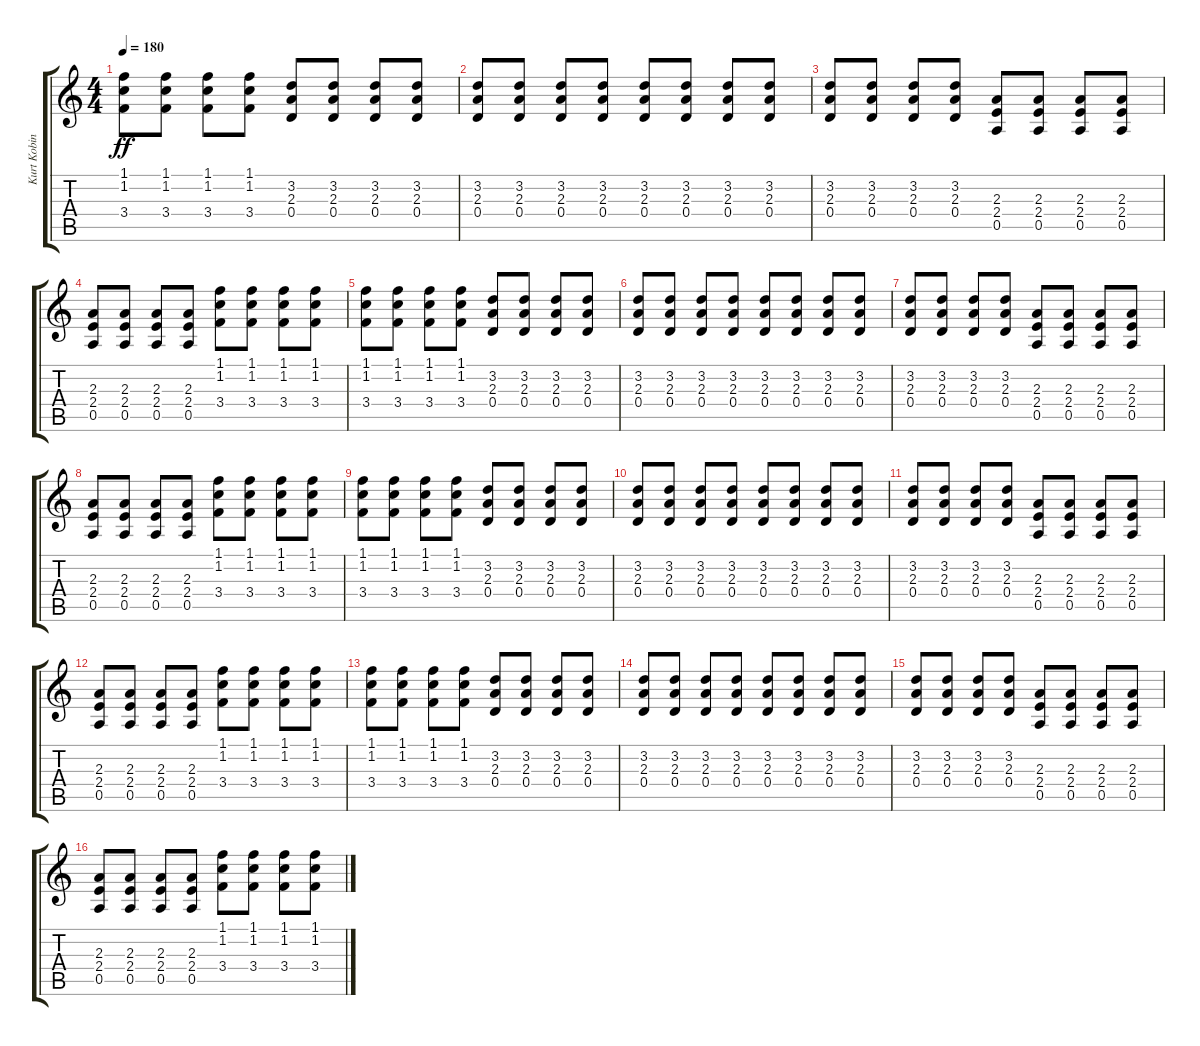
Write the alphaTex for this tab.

\track ("Kurt Kobin - Electric Guitar" "Kurt Kobin") {instrument distortionguitar}
\staff {score tabs}
\tuning (E4 B3 G3 D3 A2 E2) {hide}
\ts (4 4)
\tempo 180
\clef g2
\ks c
(1.1 1.2 3.4).8{dy ff} (1.1 1.2 3.4).8 (1.1 1.2 3.4).8 (1.1 1.2 3.4).8 (3.2 2.3 0.4).8 (3.2 2.3 0.4).8 (3.2 2.3 0.4).8 (3.2 2.3 0.4).8 |
(3.2 2.3 0.4).8 (3.2 2.3 0.4).8 (3.2 2.3 0.4).8 (3.2 2.3 0.4).8 (3.2 2.3 0.4).8 (3.2 2.3 0.4).8 (3.2 2.3 0.4).8 (3.2 2.3 0.4).8 |
(3.2 2.3 0.4).8 (3.2 2.3 0.4).8 (3.2 2.3 0.4).8 (3.2 2.3 0.4).8 (2.3 2.4 0.5).8 (2.3 2.4 0.5).8 (2.3 2.4 0.5).8 (2.3 2.4 0.5).8 |
(2.3 2.4 0.5).8 (2.3 2.4 0.5).8 (2.3 2.4 0.5).8 (2.3 2.4 0.5).8 (1.1 1.2 3.4).8 (1.1 1.2 3.4).8 (1.1 1.2 3.4).8 (1.1 1.2 3.4).8 |
(1.1 1.2 3.4).8 (1.1 1.2 3.4).8 (1.1 1.2 3.4).8 (1.1 1.2 3.4).8 (3.2 2.3 0.4).8 (3.2 2.3 0.4).8 (3.2 2.3 0.4).8 (3.2 2.3 0.4).8 |
(3.2 2.3 0.4).8 (3.2 2.3 0.4).8 (3.2 2.3 0.4).8 (3.2 2.3 0.4).8 (3.2 2.3 0.4).8 (3.2 2.3 0.4).8 (3.2 2.3 0.4).8 (3.2 2.3 0.4).8 |
(3.2 2.3 0.4).8 (3.2 2.3 0.4).8 (3.2 2.3 0.4).8 (3.2 2.3 0.4).8 (2.3 2.4 0.5).8 (2.3 2.4 0.5).8 (2.3 2.4 0.5).8 (2.3 2.4 0.5).8 |
(2.3 2.4 0.5).8 (2.3 2.4 0.5).8 (2.3 2.4 0.5).8 (2.3 2.4 0.5).8 (1.1 1.2 3.4).8 (1.1 1.2 3.4).8 (1.1 1.2 3.4).8 (1.1 1.2 3.4).8 |
(1.1 1.2 3.4).8 (1.1 1.2 3.4).8 (1.1 1.2 3.4).8 (1.1 1.2 3.4).8 (3.2 2.3 0.4).8 (3.2 2.3 0.4).8 (3.2 2.3 0.4).8 (3.2 2.3 0.4).8 |
(3.2 2.3 0.4).8 (3.2 2.3 0.4).8 (3.2 2.3 0.4).8 (3.2 2.3 0.4).8 (3.2 2.3 0.4).8 (3.2 2.3 0.4).8 (3.2 2.3 0.4).8 (3.2 2.3 0.4).8 |
(3.2 2.3 0.4).8 (3.2 2.3 0.4).8 (3.2 2.3 0.4).8 (3.2 2.3 0.4).8 (2.3 2.4 0.5).8 (2.3 2.4 0.5).8 (2.3 2.4 0.5).8 (2.3 2.4 0.5).8 |
(2.3 2.4 0.5).8 (2.3 2.4 0.5).8 (2.3 2.4 0.5).8 (2.3 2.4 0.5).8 (1.1 1.2 3.4).8 (1.1 1.2 3.4).8 (1.1 1.2 3.4).8 (1.1 1.2 3.4).8 |
(1.1 1.2 3.4).8 (1.1 1.2 3.4).8 (1.1 1.2 3.4).8 (1.1 1.2 3.4).8 (3.2 2.3 0.4).8 (3.2 2.3 0.4).8 (3.2 2.3 0.4).8 (3.2 2.3 0.4).8 |
(3.2 2.3 0.4).8 (3.2 2.3 0.4).8 (3.2 2.3 0.4).8 (3.2 2.3 0.4).8 (3.2 2.3 0.4).8 (3.2 2.3 0.4).8 (3.2 2.3 0.4).8 (3.2 2.3 0.4).8 |
(3.2 2.3 0.4).8 (3.2 2.3 0.4).8 (3.2 2.3 0.4).8 (3.2 2.3 0.4).8 (2.3 2.4 0.5).8 (2.3 2.4 0.5).8 (2.3 2.4 0.5).8 (2.3 2.4 0.5).8 |
(2.3 2.4 0.5).8 (2.3 2.4 0.5).8 (2.3 2.4 0.5).8 (2.3 2.4 0.5).8 (1.1 1.2 3.4).8 (1.1 1.2 3.4).8 (1.1 1.2 3.4).8 (1.1 1.2 3.4).8
